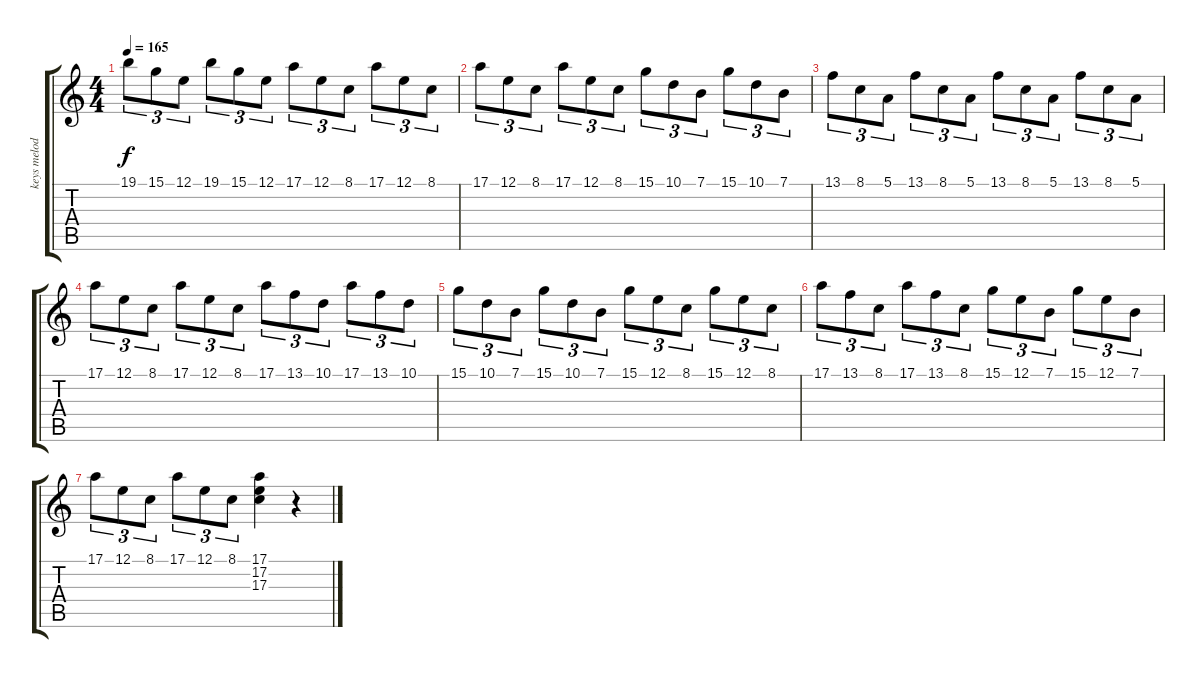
\track ("keys melody" "keys melod") {instrument musicbox}
\staff {score tabs}
\tuning (E4 B3 G3 D3 A2 E2) {hide}
\ts (4 4)
\tempo 165
\clef g2
\ks aminor
19.1.8{tu (3 2) dy f} 15.1.8{tu (3 2)} 12.1.8{tu (3 2)} 19.1.8{tu (3 2)} 15.1.8{tu (3 2)} 12.1.8{tu (3 2)} 17.1.8{tu (3 2)} 12.1.8{tu (3 2)} 8.1.8{tu (3 2)} 17.1.8{tu (3 2)} 12.1.8{tu (3 2)} 8.1.8{tu (3 2)} |
17.1.8{tu (3 2)} 12.1.8{tu (3 2)} 8.1.8{tu (3 2)} 17.1.8{tu (3 2)} 12.1.8{tu (3 2)} 8.1.8{tu (3 2)} 15.1.8{tu (3 2)} 10.1.8{tu (3 2)} 7.1.8{tu (3 2)} 15.1.8{tu (3 2)} 10.1.8{tu (3 2)} 7.1.8{tu (3 2)} |
13.1.8{tu (3 2)} 8.1.8{tu (3 2)} 5.1.8{tu (3 2)} 13.1.8{tu (3 2)} 8.1.8{tu (3 2)} 5.1.8{tu (3 2)} 13.1.8{tu (3 2)} 8.1.8{tu (3 2)} 5.1.8{tu (3 2)} 13.1.8{tu (3 2)} 8.1.8{tu (3 2)} 5.1.8{tu (3 2)} |
17.1.8{tu (3 2)} 12.1.8{tu (3 2)} 8.1.8{tu (3 2)} 17.1.8{tu (3 2)} 12.1.8{tu (3 2)} 8.1.8{tu (3 2)} 17.1.8{tu (3 2)} 13.1.8{tu (3 2)} 10.1.8{tu (3 2)} 17.1.8{tu (3 2)} 13.1.8{tu (3 2)} 10.1.8{tu (3 2)} |
15.1.8{tu (3 2)} 10.1.8{tu (3 2)} 7.1.8{tu (3 2)} 15.1.8{tu (3 2)} 10.1.8{tu (3 2)} 7.1.8{tu (3 2)} 15.1.8{tu (3 2)} 12.1.8{tu (3 2)} 8.1.8{tu (3 2)} 15.1.8{tu (3 2)} 12.1.8{tu (3 2)} 8.1.8{tu (3 2)} |
17.1.8{tu (3 2)} 13.1.8{tu (3 2)} 8.1.8{tu (3 2)} 17.1.8{tu (3 2)} 13.1.8{tu (3 2)} 8.1.8{tu (3 2)} 15.1.8{tu (3 2)} 12.1.8{tu (3 2)} 7.1.8{tu (3 2)} 15.1.8{tu (3 2)} 12.1.8{tu (3 2)} 7.1.8{tu (3 2)} |
17.1.8{tu (3 2)} 12.1.8{tu (3 2)} 8.1.8{tu (3 2)} 17.1.8{tu (3 2)} 12.1.8{tu (3 2)} 8.1.8{tu (3 2)} (17.1 17.2 17.3).4 r.4
